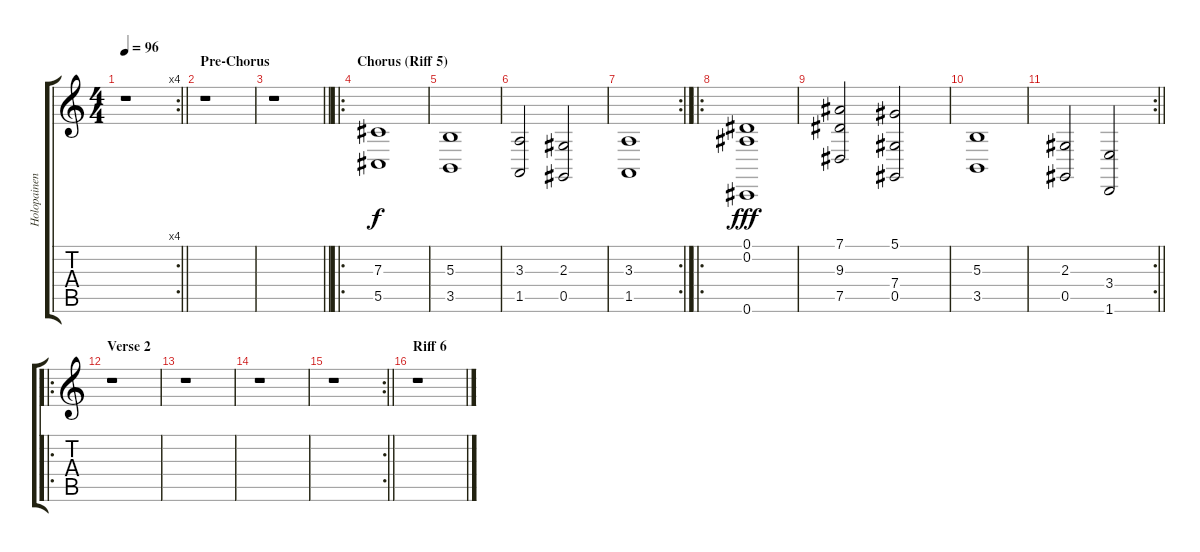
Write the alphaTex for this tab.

\track ("Holopainen" "Holopainen") {instrument choiraahs}
\staff {score tabs}
\tuning (Eb4 Bb3 Gb3 Db3 Ab2 Db2) {hide}
\rc 4
\ts (4 4)
\tempo 96
\clef g2
\barLineRight lightlight
\ks c
r.1{dy fff} |
\section ("" "Pre-Chorus")
r.1 |
\barLineRight lightlight
r.1 |
\ro
\section ("" "Chorus (Riff 5)")
(7.3 5.5).1{dy f} |
(5.3 3.5).1 |
(3.3 1.5).2 (2.3 0.5).2 |
\rc 2
(3.3 1.5).1 |
\ro
(0.1 0.2 0.6).1{dy fff} |
(7.1 9.3 7.5).2 (5.1 7.4 0.5).2 |
(5.3 3.5).1 |
\rc 2
\barLineRight lightlight
(2.3 0.5).2 (3.4 1.6).2 |
\ro
\section ("" "Verse 2")
r.1 |
r.1 |
r.1 |
\rc 2
\barLineRight lightlight
r.1 |
\section ("" "Riff 6")
r.1
